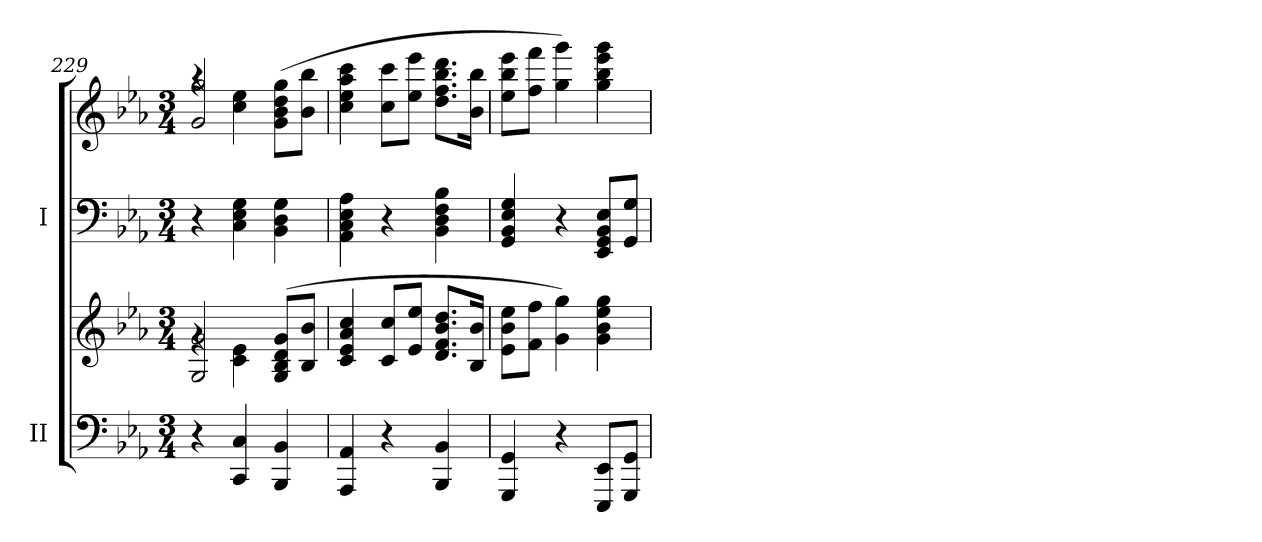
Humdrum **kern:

**kern	**kern	**kern	**kern
*part2	*part2	*part1	*part1
*staff4	*staff3	*staff2	*staff1
*I"II	*	*I"I	*
*I'II	*	*I'I	*
*clefF4	*clefG2	*clefF4	*clefG2
*k[b-e-a-]	*k[b-e-a-]	*k[b-e-a-]	*k[b-e-a-]
*E-:	*E-:	*E-:	*E-:
*M3/4	*M3/4	*M3/4	*M3/4
=229	=229	=229	=229
*	*^	*	*^
4r	2G/ 2g/	4rg	4r	2g/ 2gg/	4raa
4CC/ 4C/	.	4c\ 4e-\	4C\ 4E-\ 4G\	.	4cc\ 4ee-\
4BBB-/ 4BB-/	(8G/ 8B-/ 8d/ 8g/L	4ryy	4BB-\ 4D\ 4G\	(>8g\ 8b-\ 8dd\ 8gg\L	4ryy
.	8B-/ 8b-/J	.	.	8b-\ 8bb-\J	.
*	*v	*v	*	*v	*v
!!LO:LB:g=z
=230	=230	=230	=230
4AAA-/ 4AA-/	4c/ 4e-/ 4a-/ 4cc/	4AA-\ 4C\ 4E-\ 4A-\	4cc\ 4ee-\ 4aa-\ 4ccc\
4r	8c/ 8cc/L	4r	8cc\ 8ccc\L
.	8e-/ 8ee-/J	.	8ee-\ 8eee-\J
4BBB-/ 4BB-/	8.d/ 8.f/ 8.b-/ 8.dd/L	4BB-\ 4D\ 4F\ 4B-\	8.dd\ 8.ff\ 8.bb-\ 8.ddd\L
.	16B-/ 16b-/Jk	.	16b-\ 16bb-\Jk
=231	=231	=231	=231
4GGG/ 4GG/	8e-\ 8b-\ 8ee-\L	4GG/ 4BB-/ 4E-/ 4G/	8ee-\ 8bb-\ 8eee-\L
.	8f\ 8ff\J	.	8ff\ 8fff\J
4r	4g\ 4gg\)	4r	4gg\ 4ggg\)
8EEE-/ 8EE-/L	4g\ 4b-\ 4ee-\ 4gg\	8EE-/ 8GG/ 8BB-/ 8E-/L	4gg\ 4bb-\ 4eee-\ 4ggg\
8GGG/ 8GG/J	.	8GG/ 8G/J	.
=	=	=	=
*-	*-	*-	*-
